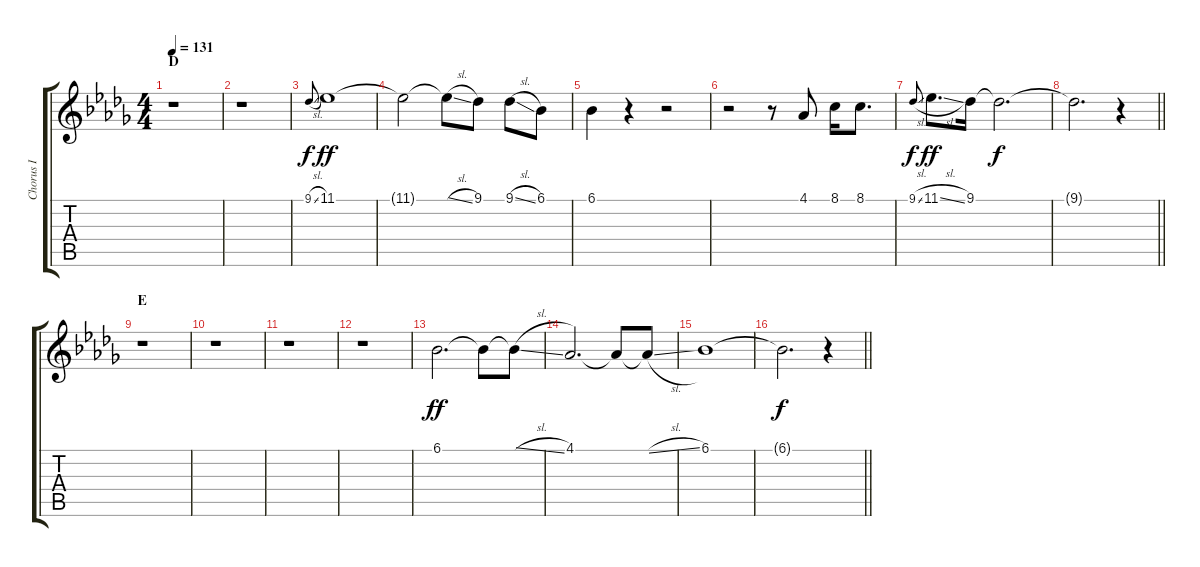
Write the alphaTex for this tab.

\track ("Chorus I" "Chorus I") {instrument voiceoohs}
\staff {score tabs}
\tuning (E4 B3 G3 D3 A2 E2) {hide}
\ts (4 4)
\section ("" "D")
\tempo 131
\clef g2
\ks db
r.1{dy f} |
r.1 |
9.1{sl}.8{gr onbeat} 11.1.1{dy ff} |
11.1{t}.2 11.1{sl t}.8 9.1.8 9.1{sl}.8 6.1.8 |
6.1.4 r.4 r.2 |
r.2 r.8 4.1.8 8.1.16 8.1.8{d} |
9.1{sl}.8{gr onbeat dy f} 11.1{sl}.8{d dy ff} 9.1.16 9.1{t}.2{d dy f} |
\barLineRight lightlight
9.1{t}.2{d} r.4 |
\section ("" "E")
r.1 |
r.1 |
r.1 |
r.1 |
6.1.2{d dy ff} 6.1{t}.8 6.1{sl t}.8 |
4.1.2{d} 4.1{t}.8 4.1{sl t}.8 |
6.1.1 |
\barLineRight lightlight
6.1{t}.2{d dy f} r.4
